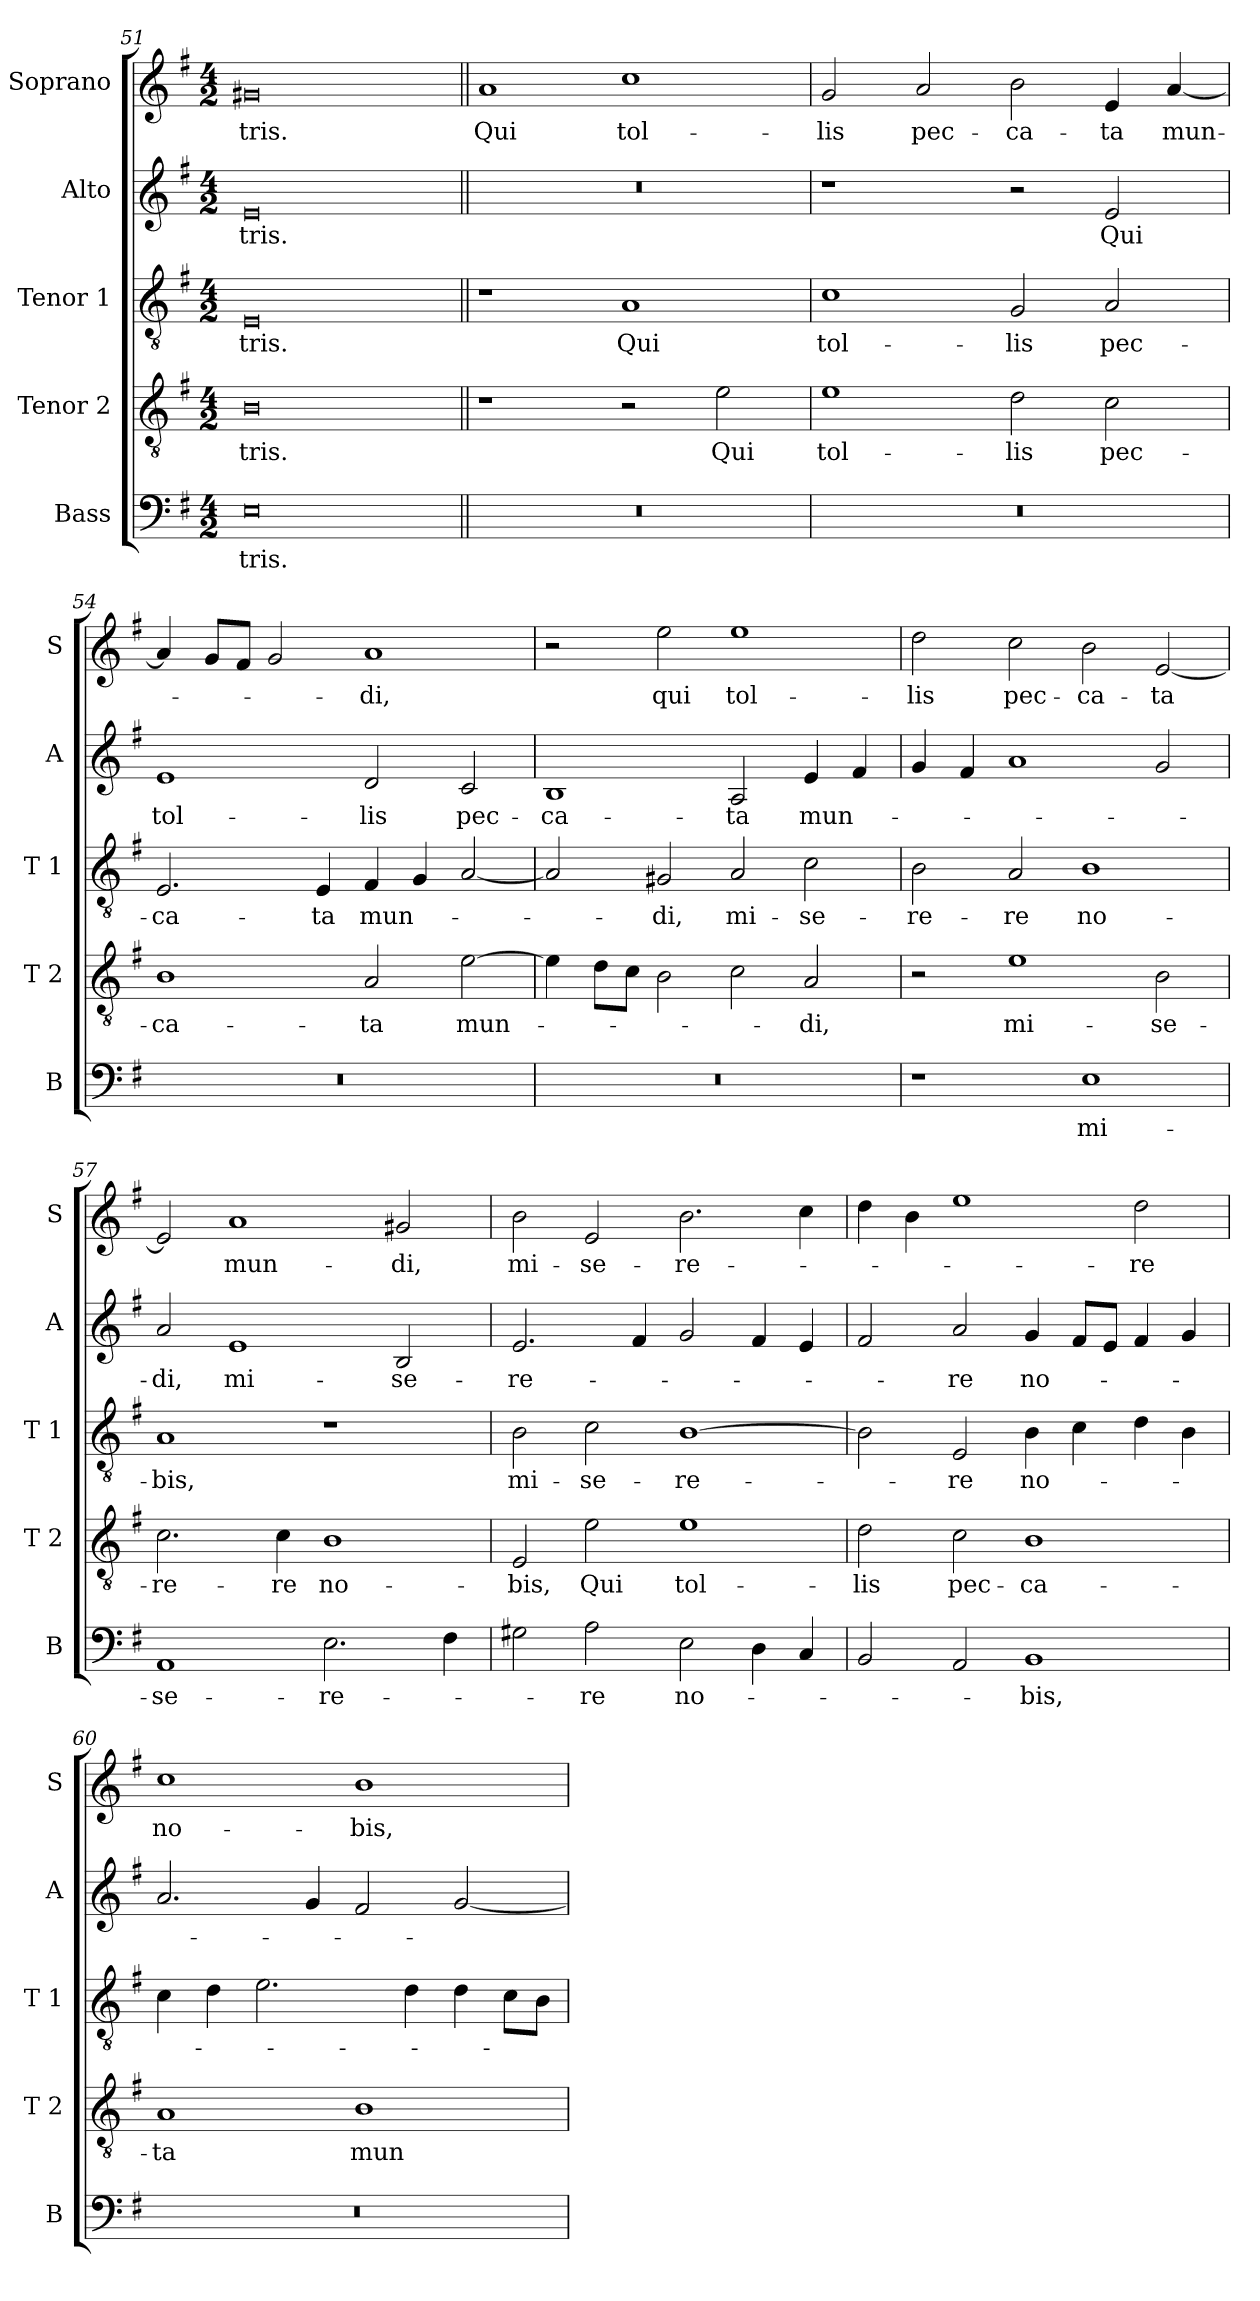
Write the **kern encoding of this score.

**kern	**text	**kern	**text	**kern	**text	**kern	**text	**kern	**text
*part5	*part5	*part4	*part4	*part3	*part3	*part2	*part2	*part1	*part1
*staff5	*staff5	*staff4	*staff4	*staff3	*staff3	*staff2	*staff2	*staff1	*staff1
*I"Bass	*	*I"Tenor 2	*	*I"Tenor 1	*	*I"Alto	*	*I"Soprano	*
*I'B	*	*I'T 2	*	*I'T 1	*	*I'A	*	*I'S	*
!!LO:LB:g=z
*clefF4	*	*clefGv2	*	*clefGv2	*	*clefG2	*	*clefG2	*
*k[f#]	*	*k[f#]	*	*k[f#]	*	*k[f#]	*	*k[f#]	*
*G:	*	*G:	*	*G:	*	*G:	*	*G:	*
*M4/2	*	*M4/2	*	*M4/2	*	*M4/2	*	*M4/2	*
=51	=51	=51	=51	=51	=51	=51	=51	=51	=51
!	!LO:LY:b	!	!LO:LY:b	!	!LO:LY:b	!	!LO:LY:b	!	!LO:LY:b
0E	-tris.	0B	-tris.	0E	-tris.	0e	-tris.	0g#X	-tris.
=52||	=52||	=52||	=52||	=52||	=52||	=52||	=52||	=52||	=52||
!	!	!	!	!	!	!	!	!	!LO:LY:b
0r	.	1r	.	1r	.	0r	.	1a	Qui
!	!	!	!	!	!LO:LY:b	!	!	!	!LO:LY:b
.	.	2r	.	1A	Qui	.	.	1cc	tol-
!	!	!	!LO:LY:b	!	!	!	!	!	!
.	.	2e\	Qui	.	.	.	.	.	.
=53	=53	=53	=53	=53	=53	=53	=53	=53	=53
!	!	!	!LO:LY:b	!	!LO:LY:b	!	!	!	!LO:LY:b
0r	.	1e	tol-	1c	tol-	1r	.	2g/	-lis
!	!	!	!	!	!	!	!	!	!LO:LY:b
.	.	.	.	.	.	.	.	2a/	pec-
!	!	!	!LO:LY:b	!	!LO:LY:b	!	!	!	!LO:LY:b
.	.	2d\	-lis	2G/	-lis	2r	.	2b\	-ca-
!	!	!	!LO:LY:b	!	!LO:LY:b	!	!LO:LY:b	!	!LO:LY:b
.	.	2c\	pec-	2A/	pec-	2e/	Qui	4e/	-ta
!	!	!	!	!	!	!	!	!	!LO:LY:b
.	.	.	.	.	.	.	.	[4a/	mun-
=54	=54	=54	=54	=54	=54	=54	=54	=54	=54
!	!	!	!LO:LY:b	!	!LO:LY:b	!	!LO:LY:b	!	!
0r	.	1B	-ca-	2.E/	-ca-	1e	tol-	4a/]	.
.	.	.	.	.	.	.	.	8g/L	.
.	.	.	.	.	.	.	.	8f#/J	.
.	.	.	.	.	.	.	.	2g/	.
!	!	!	!	!	!LO:LY:b	!	!	!	!
.	.	.	.	4E/	-ta	.	.	.	.
!	!	!	!LO:LY:b	!	!LO:LY:b	!	!LO:LY:b	!	!LO:LY:b
.	.	2A/	-ta	4F#/	mun-	2d/	-lis	1a	-di,
.	.	.	.	4G/	.	.	.	.	.
!	!	!	!LO:LY:b	!	!	!	!LO:LY:b	!	!
.	.	[2e\	mun-	[2A/	.	2c/	pec-	.	.
=55	=55	=55	=55	=55	=55	=55	=55	=55	=55
!	!	!	!	!	!	!	!LO:LY:b	!	!
0r	.	4e\]	.	2A/]	.	1B	-ca-	2r	.
.	.	8d\L	.	.	.	.	.	.	.
.	.	8c\J	.	.	.	.	.	.	.
!	!	!	!	!	!LO:LY:b	!	!	!	!LO:LY:b
.	.	2B\	.	2G#X/	-di,	.	.	2ee\	qui
!	!	!	!	!	!LO:LY:b	!	!LO:LY:b	!	!LO:LY:b
.	.	2c\	.	2A/	mi-	2A/	-ta	1ee	tol-
!	!	!	!LO:LY:b	!	!LO:LY:b	!	!LO:LY:b	!	!
.	.	2A/	-di,	2c\	-se-	4e/	mun-	.	.
.	.	.	.	.	.	4f#/	.	.	.
!!LO:PB:g=z
=56	=56	=56	=56	=56	=56	=56	=56	=56	=56
!	!	!	!	!	!LO:LY:b	!	!	!	!LO:LY:b
1r	.	2r	.	2B\	-re-	4g/	.	2dd\	-lis
.	.	.	.	.	.	4f#/	.	.	.
!	!	!	!LO:LY:b	!	!LO:LY:b	!	!	!	!LO:LY:b
.	.	1e	mi-	2A/	-re	1a	.	2cc\	pec-
!	!LO:LY:b	!	!	!	!LO:LY:b	!	!	!	!LO:LY:b
1E	mi-	.	.	1B	no-	.	.	2b\	-ca-
!	!	!	!LO:LY:b	!	!	!	!	!	!LO:LY:b
.	.	2B\	-se-	.	.	2g/	.	[2e/	-ta
=57	=57	=57	=57	=57	=57	=57	=57	=57	=57
!	!LO:LY:b	!	!LO:LY:b	!	!LO:LY:b	!	!LO:LY:b	!	!
1AA	-se-	2.c\	-re-	1A	-bis,	2a/	-di,	2e/]	.
!	!	!	!	!	!	!	!LO:LY:b	!	!LO:LY:b
.	.	.	.	.	.	1e	mi-	1a	mun-
!	!	!	!LO:LY:b	!	!	!	!	!	!
.	.	4c\	-re	.	.	.	.	.	.
!	!LO:LY:b	!	!LO:LY:b	!	!	!	!	!	!
2.E\	-re-	1B	no-	1r	.	.	.	.	.
!	!	!	!	!	!	!	!LO:LY:b	!	!LO:LY:b
.	.	.	.	.	.	2B/	-se-	2g#X/	-di,
4F#\	.	.	.	.	.	.	.	.	.
=58	=58	=58	=58	=58	=58	=58	=58	=58	=58
!	!	!	!LO:LY:b	!	!LO:LY:b	!	!LO:LY:b	!	!LO:LY:b
2G#X\	.	2E/	-bis,	2B\	mi-	2.e/	-re-	2b\	mi-
!	!LO:LY:b	!	!LO:LY:b	!	!LO:LY:b	!	!	!	!LO:LY:b
2A\	-re	2e\	Qui	2c\	-se-	.	.	2e/	-se-
.	.	.	.	.	.	4f#/	.	.	.
!	!LO:LY:b	!	!LO:LY:b	!	!LO:LY:b	!	!	!	!LO:LY:b
2E\	no-	1e	tol-	[1B	-re-	2g/	.	2.b\	-re-
4D\	.	.	.	.	.	4f#/	.	.	.
4C/	.	.	.	.	.	4e/	.	4cc\	.
=59	=59	=59	=59	=59	=59	=59	=59	=59	=59
!	!	!	!LO:LY:b	!	!	!	!	!	!
2BB/	.	2d\	-lis	2B\]	.	2f#/	.	4dd\	.
.	.	.	.	.	.	.	.	4b\	.
!	!	!	!LO:LY:b	!	!LO:LY:b	!	!LO:LY:b	!	!
2AA/	.	2c\	pec-	2E/	-re	2a/	-re	1ee	.
!	!LO:LY:b	!	!LO:LY:b	!	!LO:LY:b	!	!LO:LY:b	!	!
1BB	-bis,	1B	-ca-	4B\	no-	4g/	no-	.	.
.	.	.	.	4c\	.	8f#/L	.	.	.
.	.	.	.	.	.	8e/J	.	.	.
!	!	!	!	!	!	!	!	!	!LO:LY:b
.	.	.	.	4d\	.	4f#/	.	2dd\	-re
.	.	.	.	4B\	.	4g/	.	.	.
=60	=60	=60	=60	=60	=60	=60	=60	=60	=60
!	!	!	!LO:LY:b	!	!	!	!	!	!LO:LY:b
0r	.	1A	-ta	4c\	.	2.a/	.	1cc	no-
.	.	.	.	4d\	.	.	.	.	.
.	.	.	.	2.e\	.	.	.	.	.
.	.	.	.	.	.	4g/	.	.	.
!	!	!	!LO:LY:b	!	!	!	!	!	!LO:LY:b
.	.	1B	mun-	.	.	2f#/	.	1b	-bis,
.	.	.	.	4d\	.	.	.	.	.
.	.	.	.	4d\	.	[2g/	.	.	.
.	.	.	.	8c\L	.	.	.	.	.
.	.	.	.	8B\J	.	.	.	.	.
=	=	=	=	=	=	=	=	=	=
*-	*-	*-	*-	*-	*-	*-	*-	*-	*-
